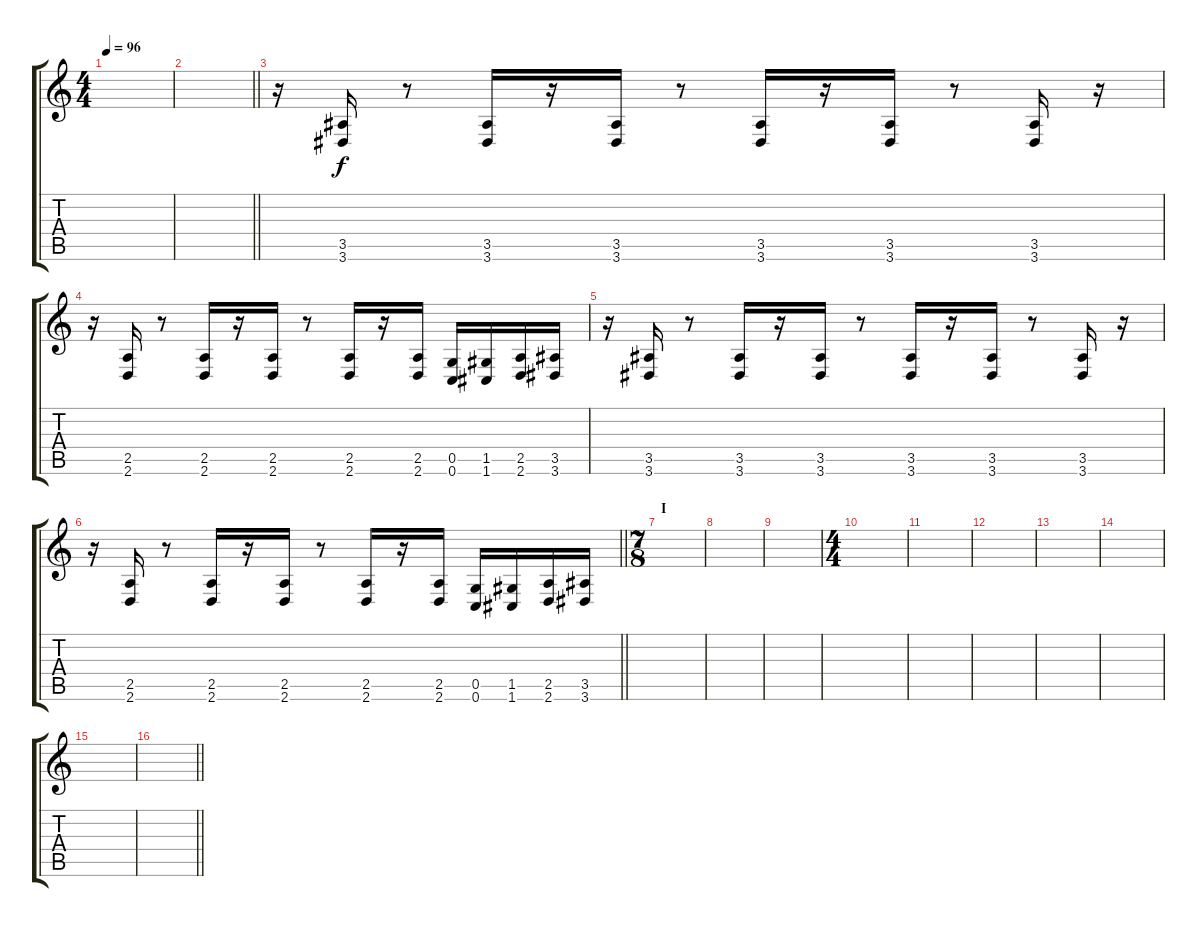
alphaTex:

\track "" {instrument distortionguitar}
\staff {score tabs}
\tuning (G4 E4 A3 D3 G2 C2) {hide}
\ts (4 4)
\tempo 96
\clef g2
\ks c
|
\barLineRight lightlight
|
r.16 (3.5 3.6).16 r.8 (3.5 3.6).16 r.16 (3.5 3.6).16 r.8 (3.5 3.6).16 r.16 (3.5 3.6).16 r.8 (3.5 3.6).16 r.16 |
r.16 (2.5 2.6).16 r.8 (2.5 2.6).16 r.16 (2.5 2.6).16 r.8 (2.5 2.6).16 r.16 (2.5 2.6).16 (0.5 0.6).16 (1.5 1.6).16 (2.5 2.6).16 (3.5 3.6).16 |
r.16 (3.5 3.6).16 r.8 (3.5 3.6).16 r.16 (3.5 3.6).16 r.8 (3.5 3.6).16 r.16 (3.5 3.6).16 r.8 (3.5 3.6).16 r.16 |
\barLineRight lightlight
r.16 (2.5 2.6).16 r.8 (2.5 2.6).16 r.16 (2.5 2.6).16 r.8 (2.5 2.6).16 r.16 (2.5 2.6).16 (0.5 0.6).16 (1.5 1.6).16 (2.5 2.6).16 (3.5 3.6).16 |
\ts (7 8)
\section ("" "I")
|
|
|
\ts (4 4)
|
|
|
|
|
|
\barLineRight lightlight
